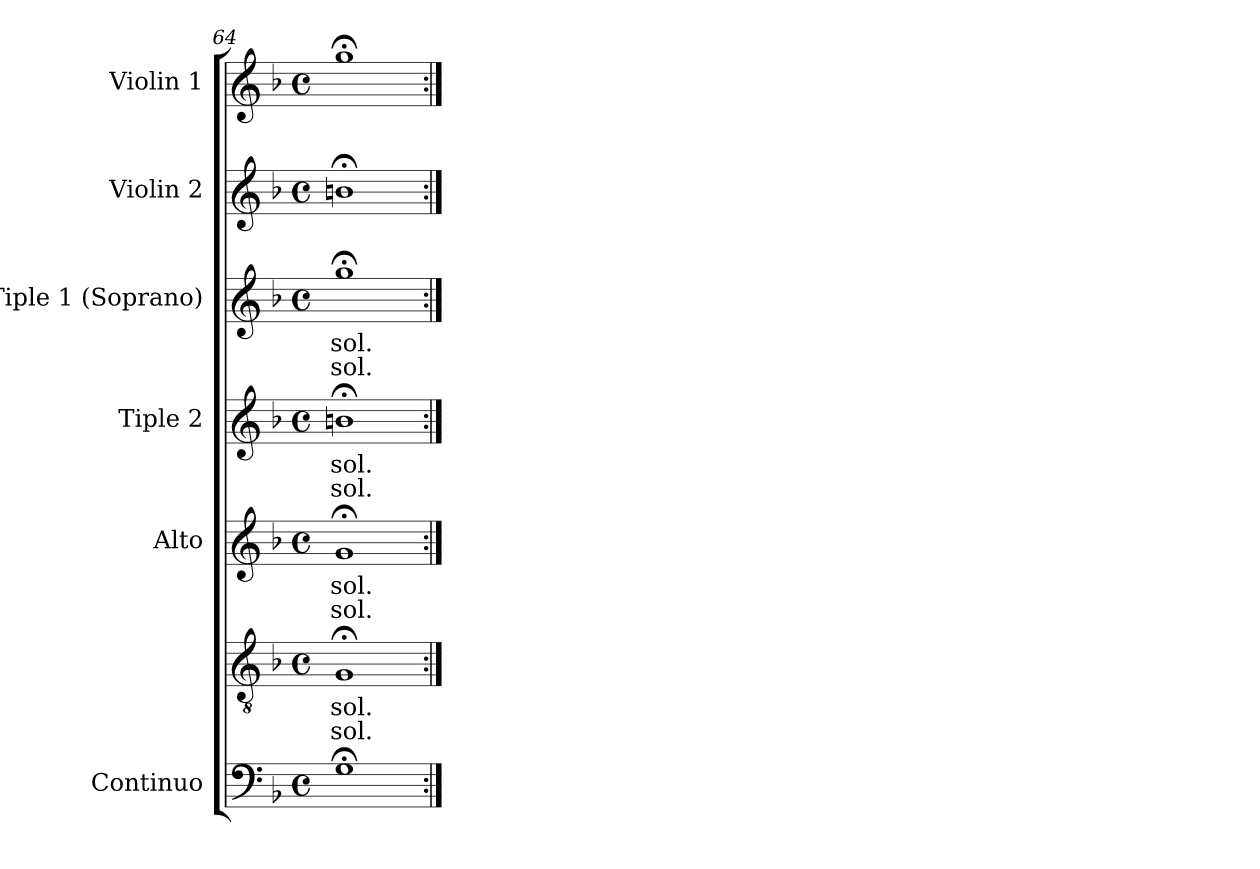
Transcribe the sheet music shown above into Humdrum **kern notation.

**kern	**kern	**text	**text	**kern	**text	**text	**kern	**text	**text	**kern	**text	**text	**kern	**kern
*part7	*part6	*part6	*part6	*part5	*part5	*part5	*part4	*part4	*part4	*part3	*part3	*part3	*part2	*part1
*staff7	*staff6	*staff6	*staff6	*staff5	*staff5	*staff5	*staff4	*staff4	*staff4	*staff3	*staff3	*staff3	*staff2	*staff1
*I"Continuo	*I""Tenor" or Alto	*	*	*I"Alto	*	*	*I"Tiple 2	*	*	*I"Tiple 1 (Soprano)	*	*	*I"Violin 2	*I"Violin 1
*I'Cont.	*I'T.	*	*	*I'A.	*	*	*	*	*	*I'S.	*	*	*I'Vln. 2	*I'Vln. 1
*clefF4	*clefGv2	*	*	*clefG2	*	*	*clefG2	*	*	*clefG2	*	*	*clefG2	*clefG2
*	*ITrd7c12	*	*	*	*	*	*	*	*	*	*	*	*	*
*k[b-]	*k[b-]	*	*	*k[b-]	*	*	*k[b-]	*	*	*k[b-]	*	*	*k[b-]	*k[b-]
*F:	*F:	*	*	*F:	*	*	*F:	*	*	*F:	*	*	*F:	*F:
*M4/4	*M4/4	*	*	*M4/4	*	*	*M4/4	*	*	*M4/4	*	*	*M4/4	*M4/4
*met(c)	*met(c)	*	*	*met(c)	*	*	*met(c)	*	*	*met(c)	*	*	*met(c)	*met(c)
=64	=64	=64	=64	=64	=64	=64	=64	=64	=64	=64	=64	=64	=64	=64
!	!	!LO:LY:b:color=#000000	!LO:LY:b:color=#000000	!	!	!	!	!	!	!	!	!	!	!
!	!	!	!	!	!LO:LY:b:color=#000000	!LO:LY:b:color=#000000	!	!	!	!	!	!	!	!
!	!	!	!	!	!	!	!	!LO:LY:b:color=#000000	!LO:LY:b:color=#000000	!	!	!	!	!
!	!	!	!	!	!	!	!	!	!	!	!LO:LY:b:color=#000000	!LO:LY:b:color=#000000	!	!
1G;i	1GG;i	sol.	sol.	1g;i	sol.	sol.	1bn;i	sol.	sol.	1gg;i	sol.	sol.	1bn;i	1gg;i
=:|!	=:|!	=:|!	=:|!	=:|!	=:|!	=:|!	=:|!	=:|!	=:|!	=:|!	=:|!	=:|!	=:|!	=:|!
*-	*-	*-	*-	*-	*-	*-	*-	*-	*-	*-	*-	*-	*-	*-
